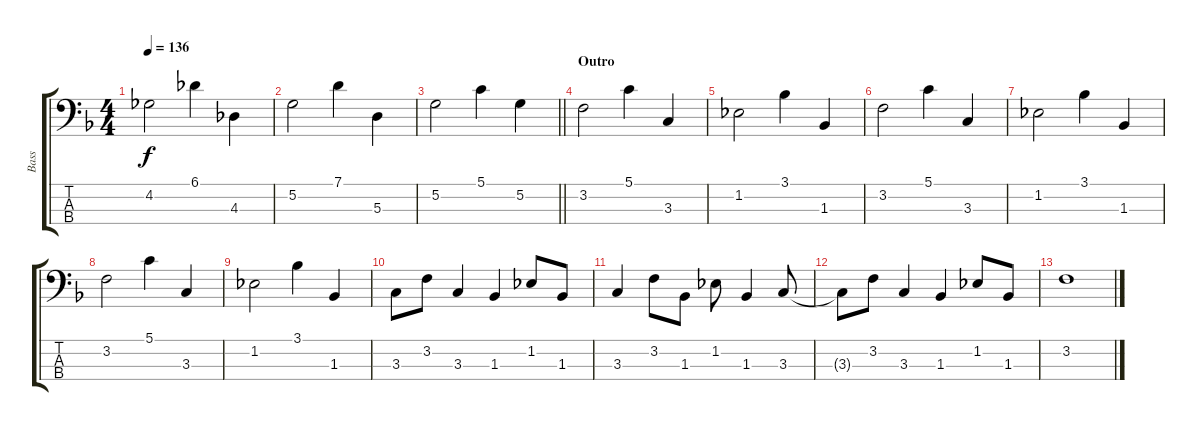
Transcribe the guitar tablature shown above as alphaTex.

\track ("Bass" "Bass") {instrument acousticbass}
\staff {score tabs}
\tuning (G2 D2 A1 E1) {hide}
\ts (4 4)
\tempo 136
\clef f4
\ks f
4.2.2{dy f} 6.1.4 4.3.4 |
5.2.2 7.1.4 5.3.4 |
\barLineRight lightlight
5.2.2 5.1.4 5.2.4 |
\section ("" "Outro")
3.2.2 5.1.4 3.3.4 |
1.2.2 3.1.4 1.3.4 |
3.2.2 5.1.4 3.3.4 |
1.2.2 3.1.4 1.3.4 |
3.2.2 5.1.4 3.3.4 |
1.2.2 3.1.4 1.3.4 |
3.3.8 3.2.8 3.3.4 1.3.4 1.2.8 1.3.8 |
3.3.4 3.2.8 1.3.8 1.2.8 1.3.4 3.3.8 |
3.3{t}.8 3.2.8 3.3.4 1.3.4 1.2.8 1.3.8 |
3.2.1
